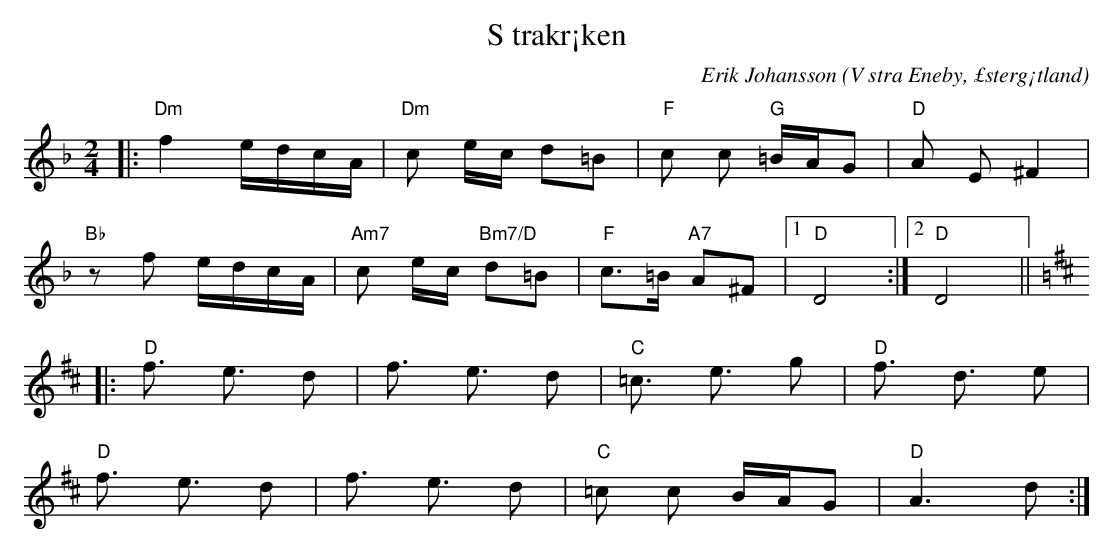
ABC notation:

X:1
T:S trakr¡ken
C:Erik Johansson
O:V stra Eneby, £sterg¡tland
Q:90
M:2/4
L:1/8
K:Dm
|:"Dm"f2 e/d/c/A/ |"Dm"c e/c/ d=B| "F" c c "G" =B/A/G | "D" A E ^F2 |
"Bb" zf e/d/c/A/ |"Am7"c e/c/ "Bm7/D"d=B| "F" c>=B  "A7" A^F |1 "D" D4 :|2 "D" D4 ||
K:D
|:"D" f3/2 e3/2 d |f3/2 e3/2 d| "C" =c3/2 e3/2 g| "D" f3/2 d3/2 e |
"D" f3/2 e3/2 d |f3/2 e3/2 d| "C"=c c  B/A/G  | "D" A3  d:|
